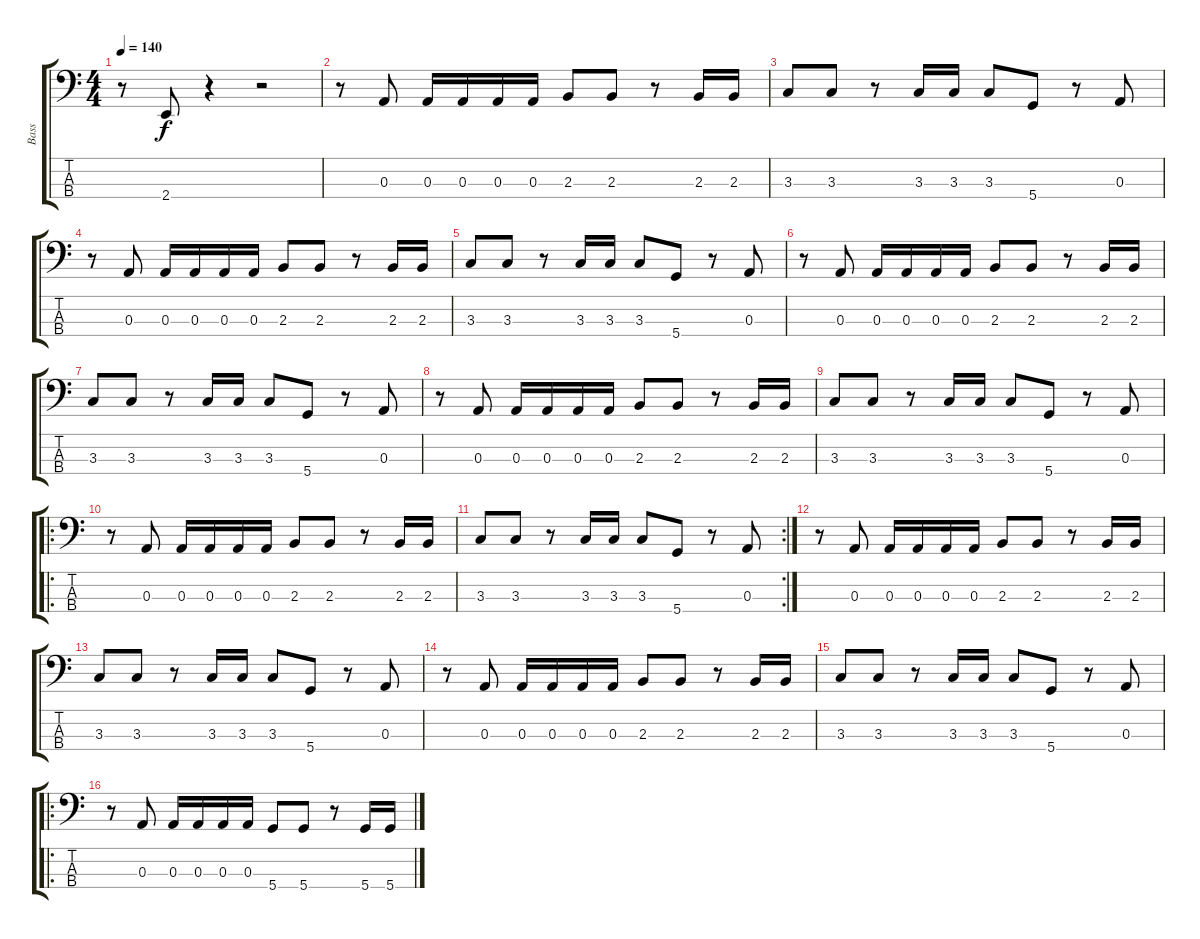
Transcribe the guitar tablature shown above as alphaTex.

\track ("Bass" "Bass") {instrument slapbass1}
\staff {score tabs}
\tuning (G2 D2 A1 D1) {hide}
\ts (4 4)
\tempo 140
\clef f4
\ks c
r.8{dy f} 2.4.8 r.4 r.2 |
r.8 0.3.8 0.3.16 0.3.16 0.3.16 0.3.16 2.3.8 2.3.8 r.8 2.3.16 2.3.16 |
3.3.8 3.3.8 r.8 3.3.16 3.3.16 3.3.8 5.4.8 r.8 0.3.8 |
r.8 0.3.8 0.3.16 0.3.16 0.3.16 0.3.16 2.3.8 2.3.8 r.8 2.3.16 2.3.16 |
3.3.8 3.3.8 r.8 3.3.16 3.3.16 3.3.8 5.4.8 r.8 0.3.8 |
r.8 0.3.8 0.3.16 0.3.16 0.3.16 0.3.16 2.3.8 2.3.8 r.8 2.3.16 2.3.16 |
3.3.8 3.3.8 r.8 3.3.16 3.3.16 3.3.8 5.4.8 r.8 0.3.8 |
r.8 0.3.8 0.3.16 0.3.16 0.3.16 0.3.16 2.3.8 2.3.8 r.8 2.3.16 2.3.16 |
3.3.8 3.3.8 r.8 3.3.16 3.3.16 3.3.8 5.4.8 r.8 0.3.8 |
\ro
r.8 0.3.8 0.3.16 0.3.16 0.3.16 0.3.16 2.3.8 2.3.8 r.8 2.3.16 2.3.16 |
\rc 2
3.3.8 3.3.8 r.8 3.3.16 3.3.16 3.3.8 5.4.8 r.8 0.3.8 |
r.8 0.3.8 0.3.16 0.3.16 0.3.16 0.3.16 2.3.8 2.3.8 r.8 2.3.16 2.3.16 |
3.3.8 3.3.8 r.8 3.3.16 3.3.16 3.3.8 5.4.8 r.8 0.3.8 |
r.8 0.3.8 0.3.16 0.3.16 0.3.16 0.3.16 2.3.8 2.3.8 r.8 2.3.16 2.3.16 |
3.3.8 3.3.8 r.8 3.3.16 3.3.16 3.3.8 5.4.8 r.8 0.3.8 |
\ro
r.8 0.3.8 0.3.16 0.3.16 0.3.16 0.3.16 5.4.8 5.4.8 r.8 5.4.16 5.4.16
